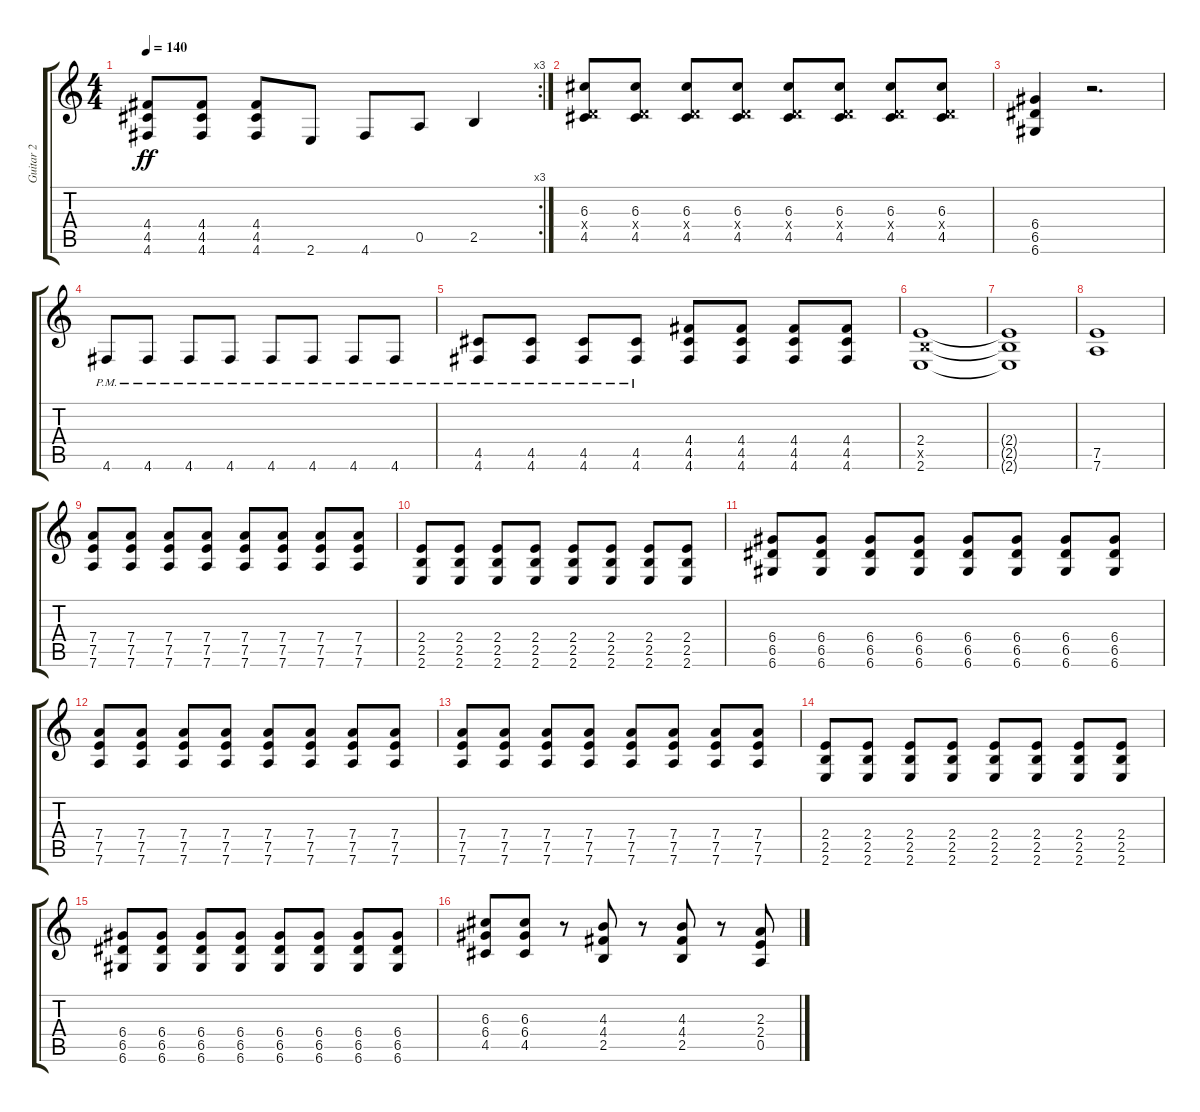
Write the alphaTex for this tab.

\track ("Guitar 2" "Guitar 2") {instrument distortionguitar}
\staff {score tabs}
\tuning (E4 B3 G3 D3 A2 D2) {hide}
\rc 3
\ts (4 4)
\tempo 140
\clef g2
\ks c
(4.4 4.5 4.6).8{dy ff} (4.4 4.5 4.6).8 (4.4 4.5 4.6).8 2.6.8 4.6.8 0.5.8 2.5.4 |
(6.3 0.4{x} 4.5).8 (6.3 0.4{x} 4.5).8 (6.3 0.4{x} 4.5).8 (6.3 0.4{x} 4.5).8 (6.3 0.4{x} 4.5).8 (6.3 0.4{x} 4.5).8 (6.3 0.4{x} 4.5).8 (6.3 0.4{x} 4.5).8 |
(6.4 6.5 6.6).4 r.2{d} |
4.6{pm}.8 4.6{pm}.8 4.6{pm}.8 4.6{pm}.8 4.6{pm}.8 4.6{pm}.8 4.6{pm}.8 4.6{pm}.8 |
(4.5{pm} 4.6{pm}).8 (4.5{pm} 4.6{pm}).8 (4.5{pm} 4.6{pm}).8 (4.5{pm} 4.6{pm}).8 (4.4 4.5 4.6).8 (4.4 4.5 4.6).8 (4.4 4.5 4.6).8 (4.4 4.5 4.6).8 |
(2.4 2.5{x} 2.6).1 |
(2.4{t} 2.5{t} 2.6{t}).1 |
(7.5 7.6).1 |
(7.4 7.5 7.6).8 (7.4 7.5 7.6).8 (7.4 7.5 7.6).8 (7.4 7.5 7.6).8 (7.4 7.5 7.6).8 (7.4 7.5 7.6).8 (7.4 7.5 7.6).8 (7.4 7.5 7.6).8 |
(2.4 2.5 2.6).8 (2.4 2.5 2.6).8 (2.4 2.5 2.6).8 (2.4 2.5 2.6).8 (2.4 2.5 2.6).8 (2.4 2.5 2.6).8 (2.4 2.5 2.6).8 (2.4 2.5 2.6).8 |
(6.4 6.5 6.6).8 (6.4 6.5 6.6).8 (6.4 6.5 6.6).8 (6.4 6.5 6.6).8 (6.4 6.5 6.6).8 (6.4 6.5 6.6).8 (6.4 6.5 6.6).8 (6.4 6.5 6.6).8 |
(7.4 7.5 7.6).8 (7.4 7.5 7.6).8 (7.4 7.5 7.6).8 (7.4 7.5 7.6).8 (7.4 7.5 7.6).8 (7.4 7.5 7.6).8 (7.4 7.5 7.6).8 (7.4 7.5 7.6).8 |
(7.4 7.5 7.6).8 (7.4 7.5 7.6).8 (7.4 7.5 7.6).8 (7.4 7.5 7.6).8 (7.4 7.5 7.6).8 (7.4 7.5 7.6).8 (7.4 7.5 7.6).8 (7.4 7.5 7.6).8 |
(2.4 2.5 2.6).8 (2.4 2.5 2.6).8 (2.4 2.5 2.6).8 (2.4 2.5 2.6).8 (2.4 2.5 2.6).8 (2.4 2.5 2.6).8 (2.4 2.5 2.6).8 (2.4 2.5 2.6).8 |
(6.4 6.5 6.6).8 (6.4 6.5 6.6).8 (6.4 6.5 6.6).8 (6.4 6.5 6.6).8 (6.4 6.5 6.6).8 (6.4 6.5 6.6).8 (6.4 6.5 6.6).8 (6.4 6.5 6.6).8 |
(6.3 6.4 4.5).8 (6.3 6.4 4.5).8 r.8 (4.3 4.4 2.5).8 r.8 (4.3 4.4 2.5).8 r.8 (2.3 2.4 0.5).8
